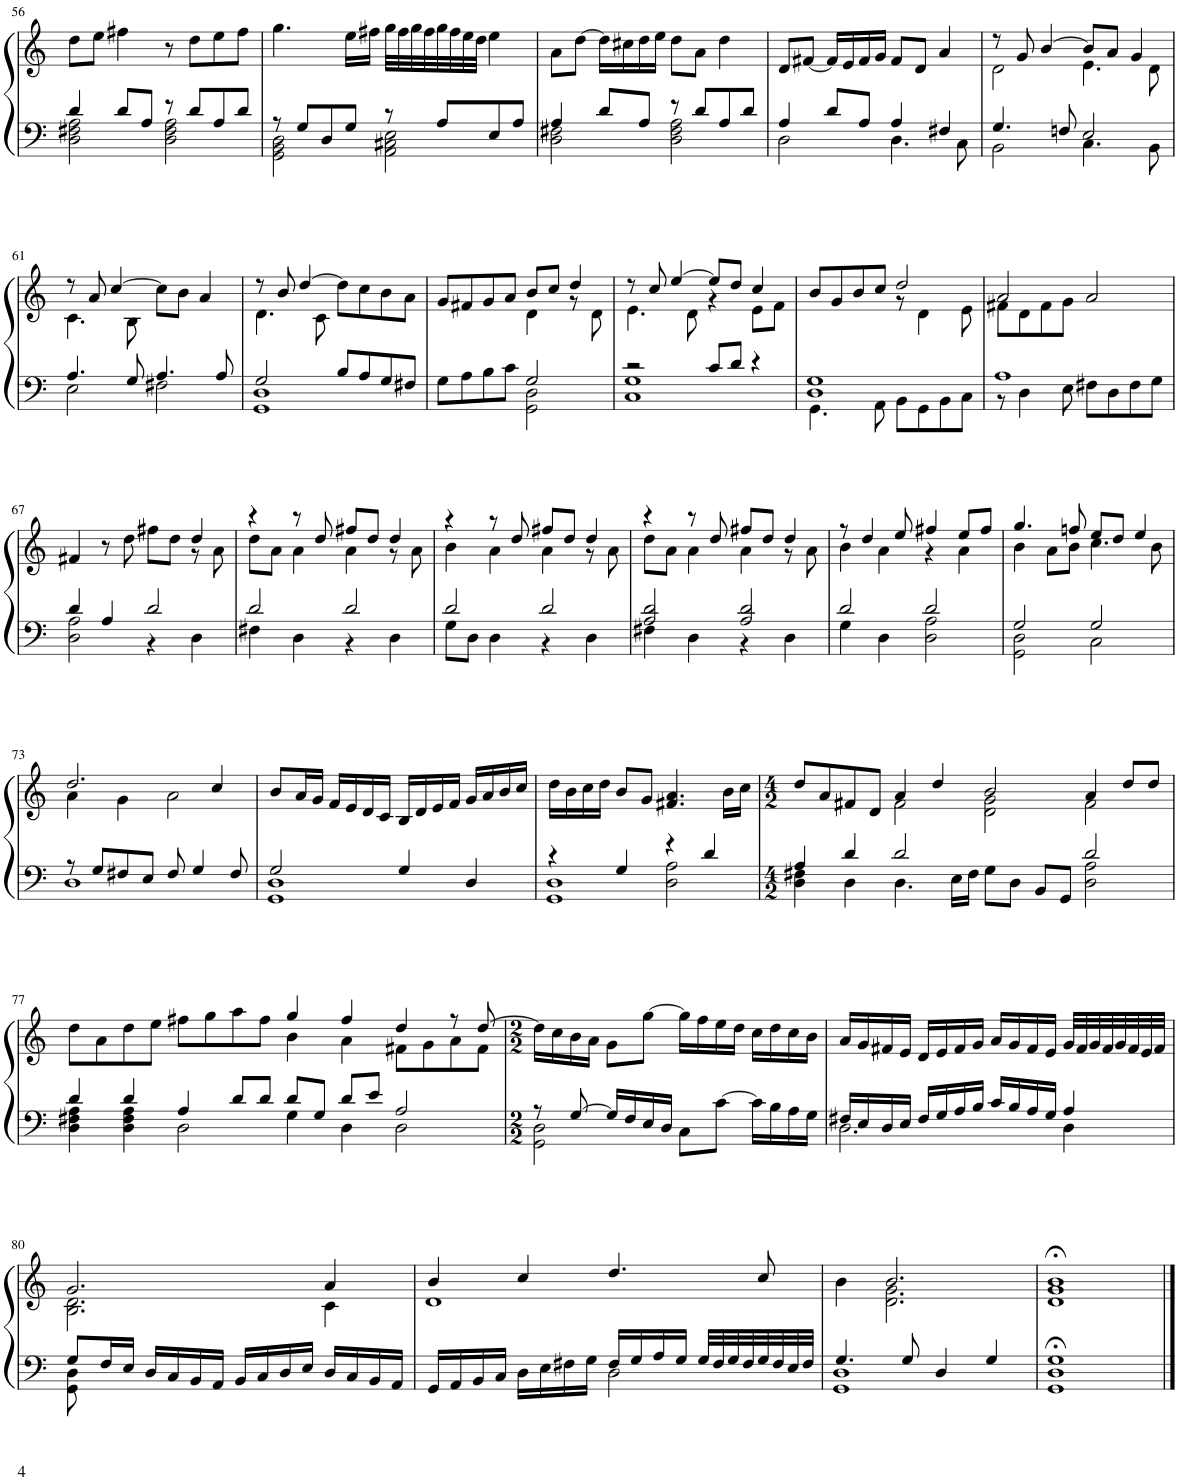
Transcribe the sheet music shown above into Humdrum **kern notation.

**kern	**kern
*part1	*part1
*staff2	*staff1
*I"Piano	*
*I'Pno.	*
!!LO:PB:g=z
*clefF4	*clefG2
*k[]	*k[]
*M2/2	*M2/2
=56	=56
*^	*
4d/	2D\ 2F#X\ 2A\	8dd\L
.	.	8ee\J
8d/L	.	4ff#X\
8A/J	.	.
8r	2D\ 2F#\ 2A\	8r
8d/L	.	8dd\L
8A/	.	8ee\
8d/J	.	8ff#\J
=57	=57	=57
8r	2GG\ 2BB\ 2D\	4.gg\
8G/L	.	.
8D/	.	.
8G/J	.	16ee\LL
.	.	16ff#X\JJ
8r	2AA\ 2C#X\ 2E\	32gg\LLL
.	.	32ff#\
.	.	32gg\
.	.	32ff#\
8A/L	.	32gg\
.	.	32ff#\
.	.	32ee\
.	.	32dd\JJJ
8E/	.	4ee\
8A/J	.	.
=58	=58	=58
4A/	2D\ 2F#X\	8a\L
.	.	[8dd\J
8d/L	.	16dd\LL]
.	.	16cc#X\
8A/J	.	16dd\
.	.	16ee\JJ
8r	2D\ 2F#\ 2A\	8dd\L
8d/L	.	8a\J
8A/	.	4dd\
8d/J	.	.
=59	=59	=59
4A/	2D\	8d/L
.	.	[8f#X/J
8d/L	.	16f#/LL]
.	.	16e/
8A/J	.	16f#/
.	.	16g/JJ
4A/	4.D\	8f#/L
.	.	8d/J
4F#X/	.	4a/
.	8C\	.
=60	=60	=60
*	*	*^
4.G/	2BB\	8r	2d\
.	.	8g/	.
.	.	[4b/	.
8Fn/	.	.	.
2E/	4.C\	8b/L]	4.e\
.	.	8a/J	.
.	.	4g/	.
.	8BB\	.	8d\
!!LO:LB:g=z	!!
=61	=61	=61	=61
4.A/	2E\	8r	4.c\
.	.	8a/	.
.	.	[4cc/	.
8G/	.	.	8B\
4.A/	2F#X\	8cc\L]	2ryy
.	.	8b\J	.
.	.	4a/	.
8A/	.	.	.
=62	=62	=62	=62
2G/	1GG 1D	8r	4.d\
.	.	8b/	.
.	.	[4dd/	.
.	.	.	8c\
8B/L	.	8dd\L]	2ryy
8A/	.	8cc\	.
8G/	.	8b\	.
8F#X/J	.	8a\J	.
=63	=63	=63	=63
8G\L	2ryy	8g/L	2ryy
8A\	.	8f#X/	.
8B\	.	8g/	.
8c\J	.	8a/J	.
2G/	2GG\ 2D\	8b/L	4d\
.	.	8cc/J	.
.	.	4dd/	8r
.	.	.	8d\
=64	=64	=64	=64
2r	1C 1G	8r	4.e\
.	.	8cc/	.
.	.	[4ee/	.
.	.	.	8d\
8c/L	.	8ee/L]	4r
8d/J	.	8dd/J	.
4r	.	4cc/	8e\L
.	.	.	8f\J
=65	=65	=65	=65
1D 1G	4.GG\	8b/L	2ryy
.	.	8g/	.
.	.	8b/	.
.	8AA\	8cc/J	.
.	8BB\L	2dd/	8r
.	8GG\	.	4d\
.	8BB\	.	.
.	8C\J	.	8e\
=66	=66	=66	=66
1A	8r	2a/	8f#X\L
.	4D\	.	8d\
.	.	.	8f#\
.	8E\	.	8g\J
.	8F#X\L	2a/	2ryy
.	8D\	.	.
.	8F#\	.	.
.	8G\J	.	.
!!LO:LB:g=z	!!
=67	=67	=67	=67
4d/	2D\ 2A\	4f#X/	2.ryy
4A/	.	8r	.
.	.	8dd\	.
2d/	4r	8ff#X\L	.
.	.	8dd\J	.
.	4D\	4dd/	8r
.	.	.	8a\
=68	=68	=68	=68
2d/	4F#X\	4r	8dd\L
.	.	.	8a\J
.	4D\	8r	4a\
.	.	8dd/	.
2d/	4r	8ff#X/L	4a\
.	.	8dd/J	.
.	4D\	4dd/	8r
.	.	.	8a\
=69	=69	=69	=69
2d/	8G\L	4r	4b\
.	8D\J	.	.
.	4D\	8r	4a\
.	.	8dd/	.
2d/	4r	8ff#X/L	4a\
.	.	8dd/J	.
.	4D\	4dd/	8r
.	.	.	8a\
=70	=70	=70	=70
2A/ 2d/	4F#X\	4r	8dd\L
.	.	.	8a\J
.	4D\	8r	4a\
.	.	8dd/	.
2A/ 2d/	4r	8ff#X/L	4a\
.	.	8dd/J	.
.	4D\	4dd/	8r
.	.	.	8a\
=71	=71	=71	=71
2d/	4G\	8r	4b\
.	.	4dd/	.
.	4D\	.	4a\
.	.	8ee/	.
2d/	2D\ 2A\	4ff#X/	4r
.	.	8ee/L	4a\
.	.	8ff#/J	.
=72	=72	=72	=72
2G/	2GG\ 2D\	4.gg/	4b\
.	.	.	8a\L
.	.	8ffn/	8b\J
2G/	2C\	8ee/L	4.cc\
.	.	8dd/J	.
.	.	4ee/	.
.	.	.	8b\
!!LO:LB:g=z	!!
=73	=73	=73	=73
8r	1D	2.dd/	4a\
8G/L	.	.	.
8F#X/	.	.	4g\
8E/J	.	.	.
8F#/	.	.	2a\
4G/	.	.	.
.	.	4cc/	.
8F#/	.	.	.
*	*	*v	*v
=74	=74	=74
2G/	1GG 1D	8b/L
.	.	16a/L
.	.	16g/JJ
.	.	16f/LL
.	.	16e/
.	.	16d/
.	.	16c/JJ
4G/	.	16B/LL
.	.	16d/
.	.	16e/
.	.	16f/JJ
4D/	.	16g/LL
.	.	16a/
.	.	16b/
.	.	16cc/JJ
=75	=75	=75
*	*^	*
4r	1GG 1D	2ryy	16dd\LL
.	.	.	16b\
.	.	.	16cc\
.	.	.	16dd\JJ
4G/	.	.	8b/L
.	.	.	8g/J
4r	.	2D\ 2A\	4.f#X/ 4.a/
4d/	.	.	.
.	.	.	16b\LL
.	.	.	16cc\JJ
*v	*v	*v	*
=76	=76
*M4/2	*M4/2
*^	*^
4A/	4D\ 4F#X\	8dd/L	2ryy
.	.	8a/	.
4d/	4D\	8f#X/	.
.	.	8d/J	.
2d/	4.D\	4a/	2f#\
.	.	4dd/	.
.	16E\LL	.	.
.	16F#\JJ	.	.
8G\L	2ryy	2b/	2d\ 2g\
8D\J	.	.	.
8BB/L	.	.	.
8GG/J	.	.	.
2d/	2D\ 2A\	4a/	2f#\
.	.	8dd/L	.
.	.	8dd/J	.
!!LO:LB:g=z	!!
=77	=77	=77	=77
4d/	4D\ 4F#X\ 4A\	8dd\L	1ryy
.	.	8a\	.
4d/	4D\ 4F#\ 4A\	8dd\	.
.	.	8ee\J	.
4A/	2D\	8ff#X\L	.
.	.	8gg\	.
8d/L	.	8aa\	.
8d/J	.	8ff#\J	.
8d/L	4G\	4gg/	4b\
8G/J	.	.	.
8d/L	4D\	4ff#/	4a\
8e/J	.	.	.
2A/	2D\	4dd/	8f#X\L
.	.	.	8g\
.	.	8r	8a\
.	.	[8dd/	8f#\J
*	*	*v	*v
=78	=78	=78
*M2/2	*	*M2/2
8r	2GG\ 2D\	16dd\LL]
.	.	16cc\
[8G/	.	16b\
.	.	16a\JJ
16G/LL]	.	8g\L
16F/	.	.
16E/	.	[8gg\J
16D/JJ	.	.
8C\L	2ryy	16gg\LL]
.	.	16ff\
[8c\J	.	16ee\
.	.	16dd\JJ
16c\LL]	.	16cc\LL
16B\	.	16dd\
16A\	.	16cc\
16G\JJ	.	16b\JJ
=79	=79	=79
16F#X/LL	2.D\	16a/LL
16E/	.	16g/
16D/	.	16f#X/
16E/JJ	.	16e/JJ
16F#/LL	.	16d/LL
16G/	.	16e/
16A/	.	16f#/
16B/JJ	.	16g/JJ
16c/LL	.	16a/LL
16B/	.	16g/
16A/	.	16f#/
16G/JJ	.	16e/JJ
4A/	4D\	32g/LLL
.	.	32f#/
.	.	32g/
.	.	32f#/
.	.	32g/
.	.	32f#/
.	.	32e/
.	.	32f#/JJJ
!!LO:LB:g=z
=80	=80	=80
*	*	*^
8G/L	8GG\ 8D\	2.g/	2.B\ 2.d\
16F/L	2..ryy	.	.
16E/JJ	.	.	.
16D/LL	.	.	.
16C/	.	.	.
16BB/	.	.	.
16AA/JJ	.	.	.
16BB/LL	.	.	.
16C/	.	.	.
16D/	.	.	.
16E/JJ	.	.	.
16D/LL	.	4a/	4c\
16C/	.	.	.
16BB/	.	.	.
16AA/JJ	.	.	.
=81	=81	=81	=81
16GG/LL	2ryy	4b/	1d
16AA/	.	.	.
16BB/	.	.	.
16C/JJ	.	.	.
16D\LL	.	4cc/	.
16E\	.	.	.
16F#X\	.	.	.
16G\JJ	.	.	.
16F#/LL	2D\	4.dd/	.
16G/	.	.	.
16A/	.	.	.
16G/JJ	.	.	.
32G/LLL	.	.	.
32F#/	.	.	.
32G/	.	.	.
32F#/	.	.	.
32G/	.	8cc/	.
32F#/	.	.	.
32E/	.	.	.
32F#/JJJ	.	.	.
=82	=82	=82	=82
4.G/	1GG 1D	4b\	4ryy
.	.	2.b/	2.d\ 2.g\
8G/	.	.	.
4D/	.	.	.
4G/	.	.	.
*v	*v	*	*
*	*v	*v
=83	=83
1GG;< 1D;< 1G;<	1d;< 1g;< 1b;<
==	==
*-	*-
